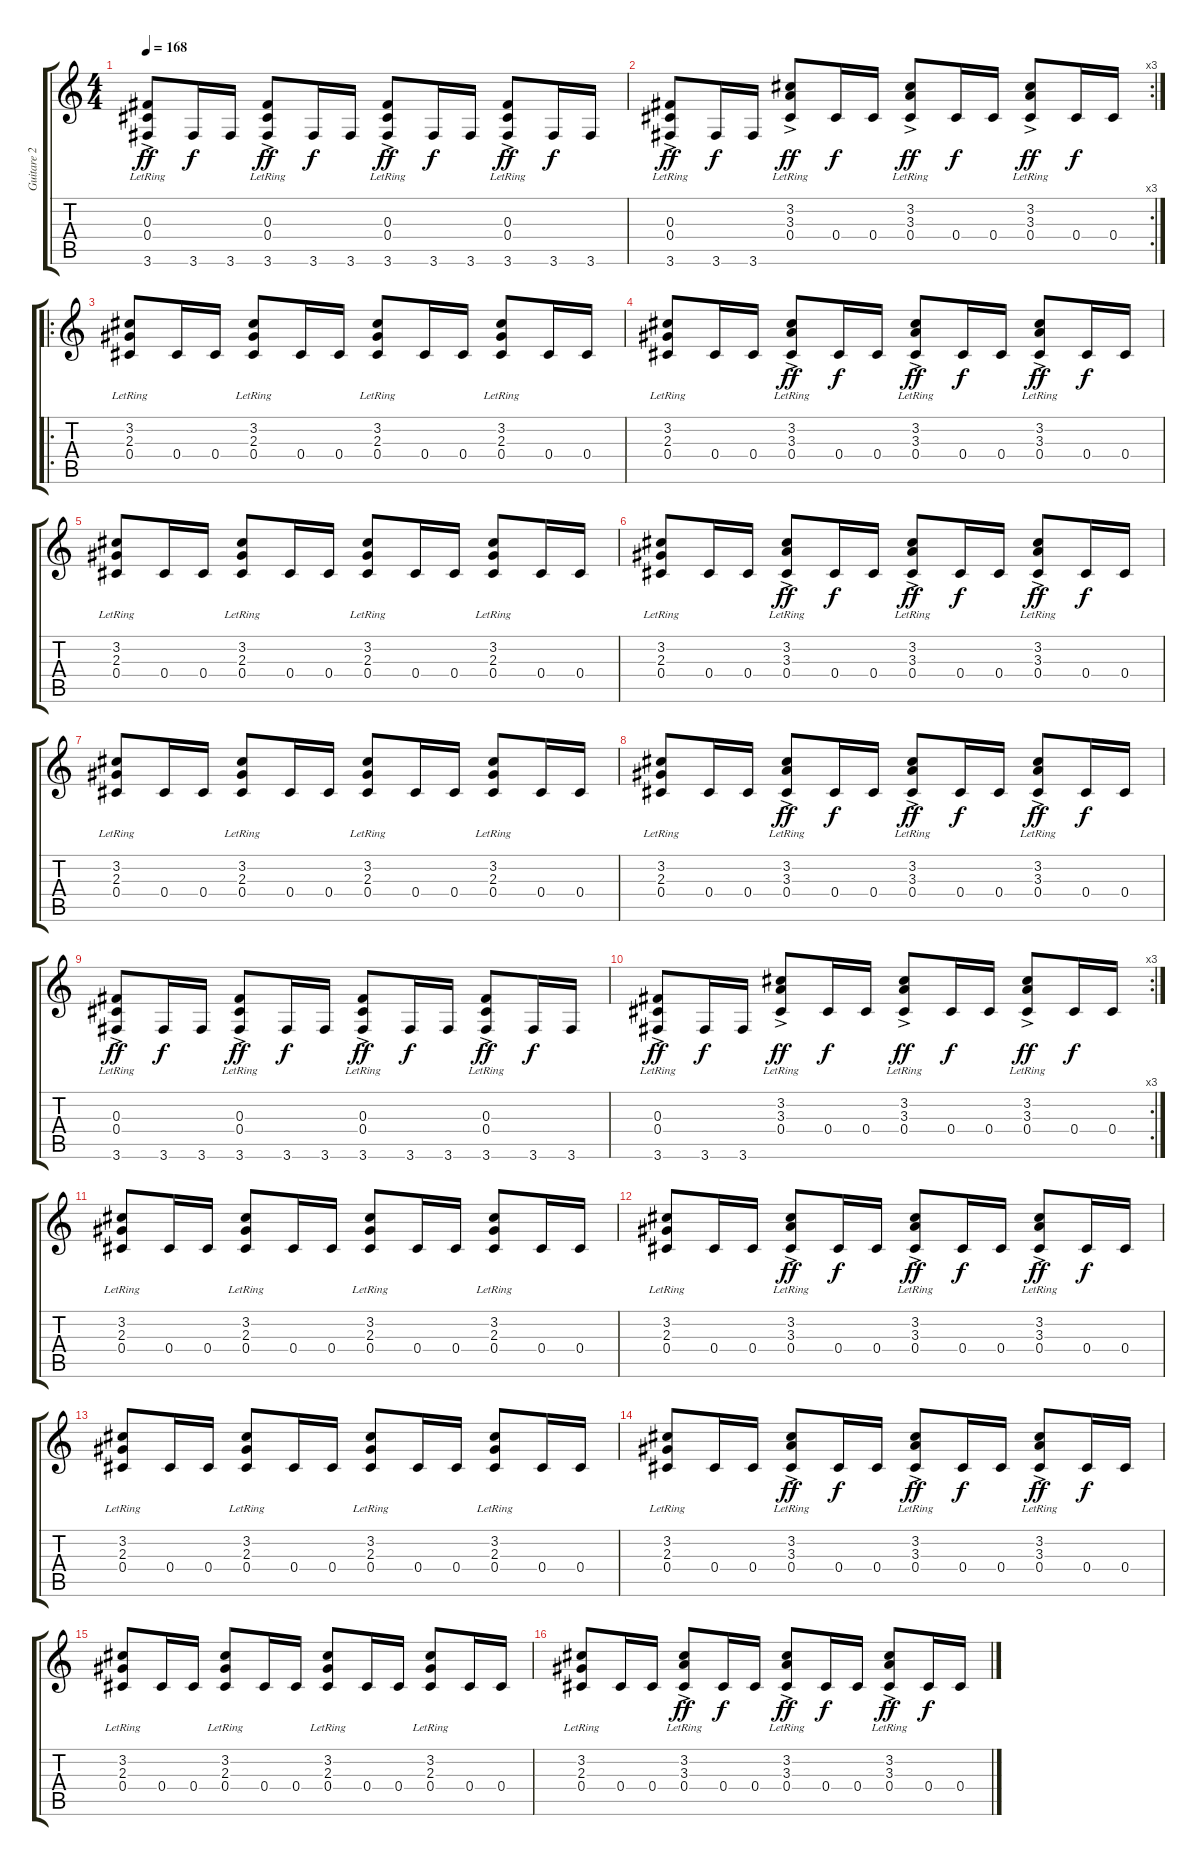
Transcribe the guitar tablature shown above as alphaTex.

\track ("Guitare 2" "Guitare 2") {instrument distortionguitar}
\staff {score tabs}
\tuning (Eb4 Bb3 Gb3 Db3 Ab2 Eb2) {hide}
\ts (4 4)
\tempo 168
\clef g2
\ks c
(0.3{lr} 0.4{ac lr} 3.6).8{dy ff} 3.6.16{dy f} 3.6.16 (0.3{lr} 0.4{ac lr} 3.6).8{dy ff} 3.6.16{dy f} 3.6.16 (0.3{lr} 0.4{ac lr} 3.6).8{dy ff} 3.6.16{dy f} 3.6.16 (0.3{lr} 0.4{ac lr} 3.6).8{dy ff} 3.6.16{dy f} 3.6.16 |
\rc 3
(0.3{lr} 0.4{ac lr} 3.6).8{dy ff} 3.6.16{dy f} 3.6.16 (3.2{lr} 3.3{ac lr} 0.4).8{dy ff} 0.4.16{dy f} 0.4.16 (3.2{lr} 3.3{ac lr} 0.4).8{dy ff} 0.4.16{dy f} 0.4.16 (3.2{lr} 3.3{ac lr} 0.4).8{dy ff} 0.4.16{dy f} 0.4.16 |
\ro
(3.2{lr} 2.3{lr} 0.4).8 0.4.16 0.4.16 (3.2{lr} 2.3{lr} 0.4).8 0.4.16 0.4.16 (3.2{lr} 2.3{lr} 0.4).8 0.4.16 0.4.16 (3.2{lr} 2.3{lr} 0.4).8 0.4.16 0.4.16 |
(3.2{lr} 2.3{lr} 0.4).8 0.4.16 0.4.16 (3.2{lr} 3.3{ac lr} 0.4).8{dy ff} 0.4.16{dy f} 0.4.16 (3.2{lr} 3.3{ac lr} 0.4).8{dy ff} 0.4.16{dy f} 0.4.16 (3.2{lr} 3.3{ac lr} 0.4).8{dy ff} 0.4.16{dy f} 0.4.16 |
(3.2{lr} 2.3{lr} 0.4).8 0.4.16 0.4.16 (3.2{lr} 2.3{lr} 0.4).8 0.4.16 0.4.16 (3.2{lr} 2.3{lr} 0.4).8 0.4.16 0.4.16 (3.2{lr} 2.3{lr} 0.4).8 0.4.16 0.4.16 |
(3.2{lr} 2.3{lr} 0.4).8 0.4.16 0.4.16 (3.2{lr} 3.3{ac lr} 0.4).8{dy ff} 0.4.16{dy f} 0.4.16 (3.2{lr} 3.3{ac lr} 0.4).8{dy ff} 0.4.16{dy f} 0.4.16 (3.2{lr} 3.3{ac lr} 0.4).8{dy ff} 0.4.16{dy f} 0.4.16 |
(3.2{lr} 2.3{lr} 0.4).8 0.4.16 0.4.16 (3.2{lr} 2.3{lr} 0.4).8 0.4.16 0.4.16 (3.2{lr} 2.3{lr} 0.4).8 0.4.16 0.4.16 (3.2{lr} 2.3{lr} 0.4).8 0.4.16 0.4.16 |
(3.2{lr} 2.3{lr} 0.4).8 0.4.16 0.4.16 (3.2{lr} 3.3{ac lr} 0.4).8{dy ff} 0.4.16{dy f} 0.4.16 (3.2{lr} 3.3{ac lr} 0.4).8{dy ff} 0.4.16{dy f} 0.4.16 (3.2{lr} 3.3{ac lr} 0.4).8{dy ff} 0.4.16{dy f} 0.4.16 |
(0.3{lr} 0.4{ac lr} 3.6).8{dy ff} 3.6.16{dy f} 3.6.16 (0.3{lr} 0.4{ac lr} 3.6).8{dy ff} 3.6.16{dy f} 3.6.16 (0.3{lr} 0.4{ac lr} 3.6).8{dy ff} 3.6.16{dy f} 3.6.16 (0.3{lr} 0.4{ac lr} 3.6).8{dy ff} 3.6.16{dy f} 3.6.16 |
\rc 3
(0.3{lr} 0.4{ac lr} 3.6).8{dy ff} 3.6.16{dy f} 3.6.16 (3.2{lr} 3.3{ac lr} 0.4).8{dy ff} 0.4.16{dy f} 0.4.16 (3.2{lr} 3.3{ac lr} 0.4).8{dy ff} 0.4.16{dy f} 0.4.16 (3.2{lr} 3.3{ac lr} 0.4).8{dy ff} 0.4.16{dy f} 0.4.16 |
(3.2{lr} 2.3{lr} 0.4).8 0.4.16 0.4.16 (3.2{lr} 2.3{lr} 0.4).8 0.4.16 0.4.16 (3.2{lr} 2.3{lr} 0.4).8 0.4.16 0.4.16 (3.2{lr} 2.3{lr} 0.4).8 0.4.16 0.4.16 |
(3.2{lr} 2.3{lr} 0.4).8 0.4.16 0.4.16 (3.2{lr} 3.3{ac lr} 0.4).8{dy ff} 0.4.16{dy f} 0.4.16 (3.2{lr} 3.3{ac lr} 0.4).8{dy ff} 0.4.16{dy f} 0.4.16 (3.2{lr} 3.3{ac lr} 0.4).8{dy ff} 0.4.16{dy f} 0.4.16 |
(3.2{lr} 2.3{lr} 0.4).8 0.4.16 0.4.16 (3.2{lr} 2.3{lr} 0.4).8 0.4.16 0.4.16 (3.2{lr} 2.3{lr} 0.4).8 0.4.16 0.4.16 (3.2{lr} 2.3{lr} 0.4).8 0.4.16 0.4.16 |
(3.2{lr} 2.3{lr} 0.4).8 0.4.16 0.4.16 (3.2{lr} 3.3{ac lr} 0.4).8{dy ff} 0.4.16{dy f} 0.4.16 (3.2{lr} 3.3{ac lr} 0.4).8{dy ff} 0.4.16{dy f} 0.4.16 (3.2{lr} 3.3{ac lr} 0.4).8{dy ff} 0.4.16{dy f} 0.4.16 |
(3.2{lr} 2.3{lr} 0.4).8 0.4.16 0.4.16 (3.2{lr} 2.3{lr} 0.4).8 0.4.16 0.4.16 (3.2{lr} 2.3{lr} 0.4).8 0.4.16 0.4.16 (3.2{lr} 2.3{lr} 0.4).8 0.4.16 0.4.16 |
(3.2{lr} 2.3{lr} 0.4).8 0.4.16 0.4.16 (3.2{lr} 3.3{ac lr} 0.4).8{dy ff} 0.4.16{dy f} 0.4.16 (3.2{lr} 3.3{ac lr} 0.4).8{dy ff} 0.4.16{dy f} 0.4.16 (3.2{lr} 3.3{ac lr} 0.4).8{dy ff} 0.4.16{dy f} 0.4.16
